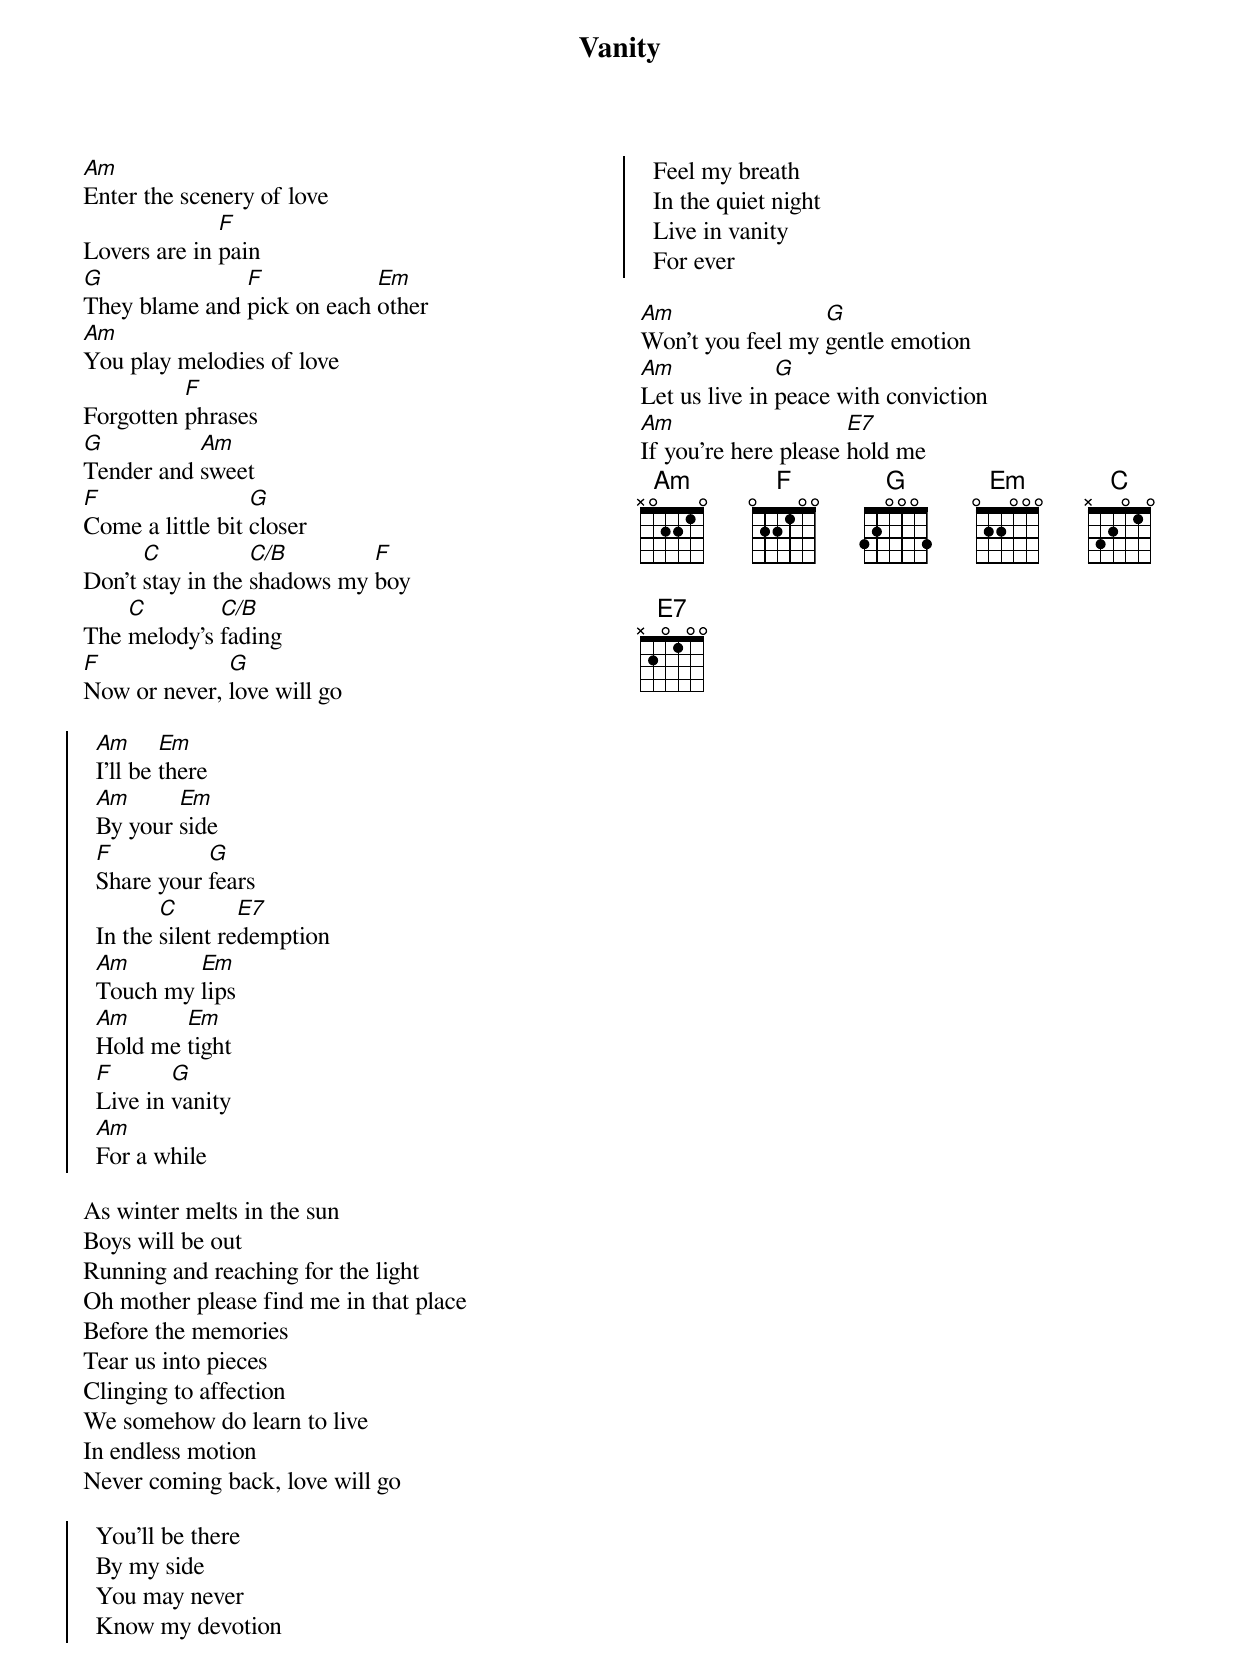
{title: Vanity}
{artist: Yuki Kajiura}
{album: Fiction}
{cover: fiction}
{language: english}
{columns: 2}
{define: Am frets X 0 2 2 1 0}
{define: G frets 3 2 0 0 0 3}
{define: F base-fret 1 frets 0 2 2 1 0 0}
{define: C frets X 3 2 0 1 0}
{define: C/B frets X 2 0 0 1 0 special}
{define: E7 frets X 2 0 1 0 0}

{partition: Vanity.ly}

[Am]Enter the scenery of love
Lovers are in [F]pain
[G]They blame and [F]pick on each [Em]other
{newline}
[Am]You play melodies of love
Forgotten [F]phrases
[G]Tender and [Am]sweet
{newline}
[F]Come a little bit [G]closer
Don't [C]stay in the [C/B]shadows my [F]boy
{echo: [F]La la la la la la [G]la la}
The [C]melody's [C/B]fading
[F]Now or never, [G]love will go

{start_of_chorus}
  [Am]I'll be [Em]there
  [Am]By your [Em]side
  [F]Share your [G]fears
  In the [C]silent re[E7]demption
  [Am]Touch my [Em]lips
  [Am]Hold me [Em]tight
  [F]Live in [G]vanity
  [Am]For a while
{end_of_chorus}

As winter melts in the sun
Boys will be out
Running and reaching for the light
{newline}
Oh mother please find me in that place
Before the memories
Tear us into pieces
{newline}
Clinging to affection
We somehow do learn to live
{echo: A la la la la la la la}
In endless motion
Never coming back, love will go

{start_of_chorus}
  You'll be there
  By my side
  You may never
  Know my devotion
  Feel my breath
  In the quiet night
  Live in vanity
  For ever
{end_of_chorus}

[Am]Won't you feel my [G]gentle emotion
[Am]Let us live in [G]peace with conviction
[Am]If you're here please [E7]hold me
